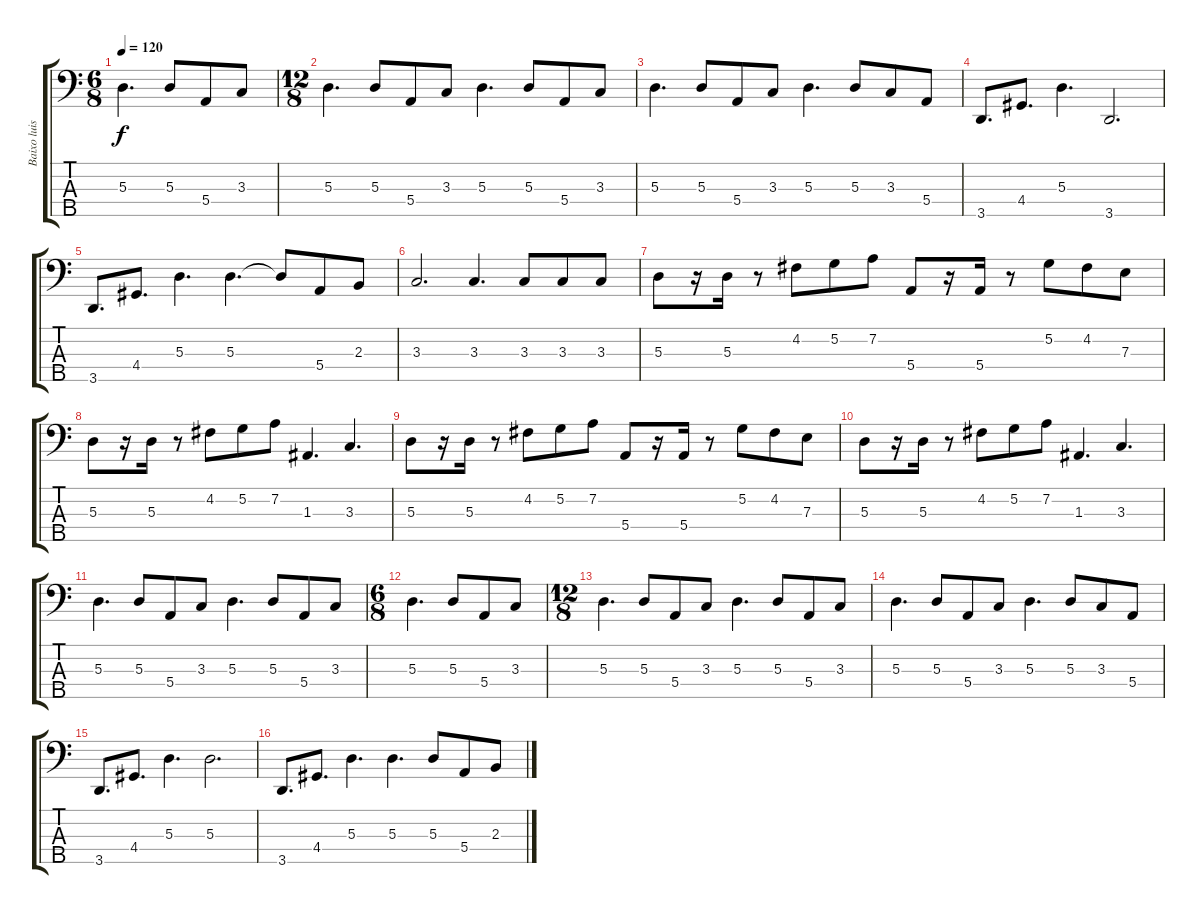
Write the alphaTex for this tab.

\track ("Baixo luis" "Baixo luis") {instrument electricbassfinger}
\staff {score tabs}
\tuning (G2 D2 A1 E1 B0) {hide}
\ts (6 8)
\tempo 120
\clef f4
\ks c
5.3.4{d dy f} 5.3.8 5.4.8 3.3.8 |
\ts (12 8)
5.3.4{d} 5.3.8 5.4.8 3.3.8 5.3.4{d} 5.3.8 5.4.8 3.3.8 |
5.3.4{d} 5.3.8 5.4.8 3.3.8 5.3.4{d} 5.3.8 3.3.8 5.4.8 |
3.5.8{d} 4.4.8{d} 5.3.4{d} 3.5.2{d} |
3.5.8{d} 4.4.8{d} 5.3.4{d} 5.3.4{d} 5.3{t}.8 5.4.8 2.3.8 |
3.3.2{d} 3.3.4{d} 3.3.8 3.3.8 3.3.8 |
5.3.8 r.16 5.3.16 r.8 4.2.8 5.2.8 7.2.8 5.4.8 r.16 5.4.16 r.8 5.2.8 4.2.8 7.3.8 |
5.3.8 r.16 5.3.16 r.8 4.2.8 5.2.8 7.2.8 1.3.4{d} 3.3.4{d} |
5.3.8 r.16 5.3.16 r.8 4.2.8 5.2.8 7.2.8 5.4.8 r.16 5.4.16 r.8 5.2.8 4.2.8 7.3.8 |
5.3.8 r.16 5.3.16 r.8 4.2.8 5.2.8 7.2.8 1.3.4{d} 3.3.4{d} |
5.3.4{d} 5.3.8 5.4.8 3.3.8 5.3.4{d} 5.3.8 5.4.8 3.3.8 |
\ts (6 8)
5.3.4{d} 5.3.8 5.4.8 3.3.8 |
\ts (12 8)
5.3.4{d} 5.3.8 5.4.8 3.3.8 5.3.4{d} 5.3.8 5.4.8 3.3.8 |
5.3.4{d} 5.3.8 5.4.8 3.3.8 5.3.4{d} 5.3.8 3.3.8 5.4.8 |
3.5.8{d} 4.4.8{d} 5.3.4{d} 5.3.2{d} |
3.5.8{d} 4.4.8{d} 5.3.4{d} 5.3.4{d} 5.3.8 5.4.8 2.3.8
